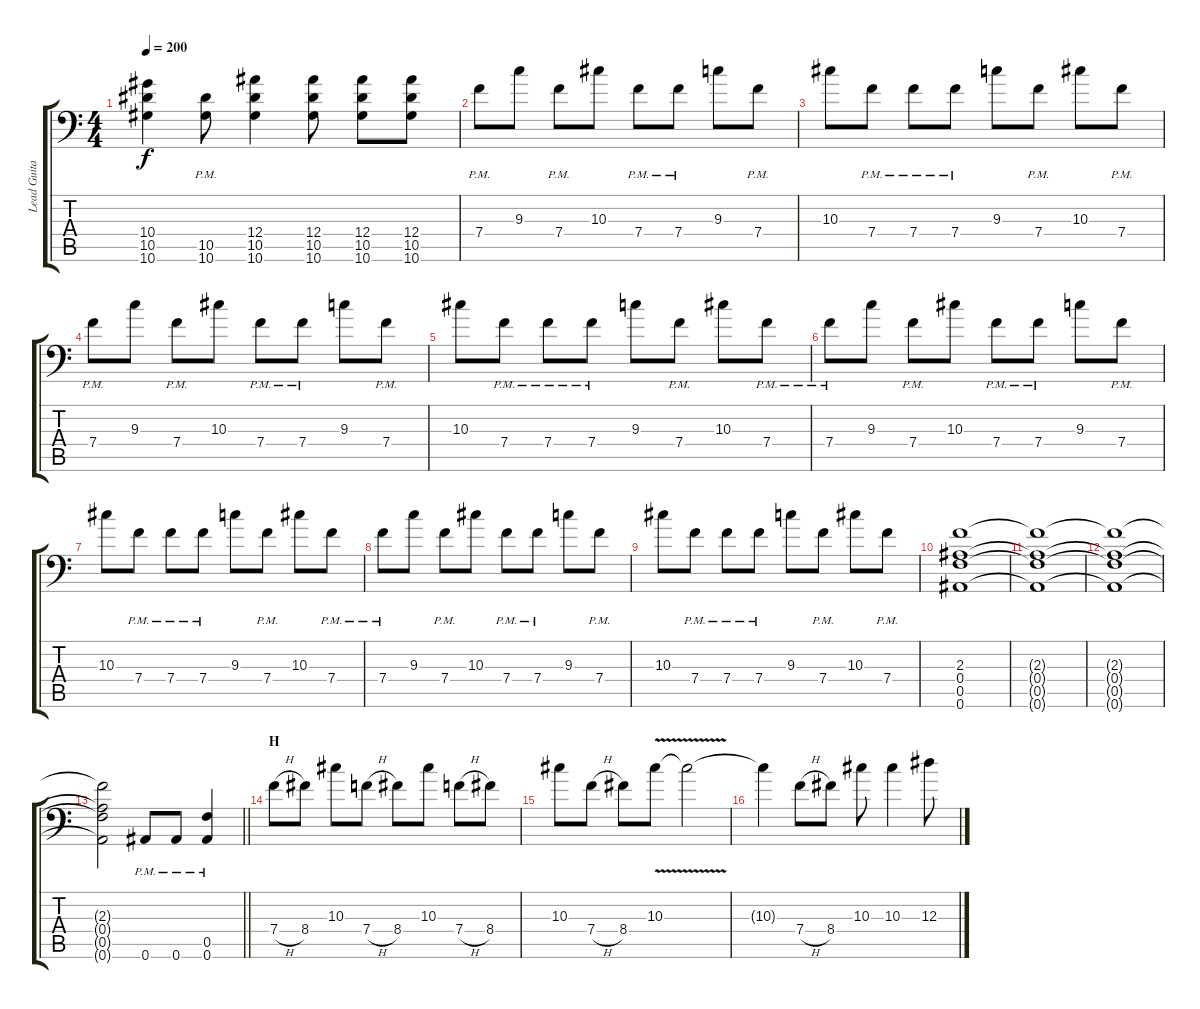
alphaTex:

\track ("Lead Guitar: Michael Bujaki" "Lead Guita") {instrument overdrivenguitar}
\staff {score tabs}
\tuning (C4 G3 Eb3 Bb2 F2 Bb1) {hide}
\ts (4 4)
\tempo 200
\clef f4
\ks c
(10.4 10.5 10.6).4{dy f} (10.5{pm} 10.6{pm}).8 (12.4 10.5 10.6).4 (12.4 10.5 10.6).8 (12.4 10.5 10.6).8 (12.4 10.5 10.6).8 |
7.4{pm}.8 9.3.8 7.4{pm}.8 10.3.8 7.4{pm}.8 7.4{pm}.8 9.3.8 7.4{pm}.8 |
10.3.8 7.4{pm}.8 7.4{pm}.8 7.4{pm}.8 9.3.8 7.4{pm}.8 10.3.8 7.4{pm}.8 |
7.4{pm}.8 9.3.8 7.4{pm}.8 10.3.8 7.4{pm}.8 7.4{pm}.8 9.3.8 7.4{pm}.8 |
10.3.8 7.4{pm}.8 7.4{pm}.8 7.4{pm}.8 9.3.8 7.4{pm}.8 10.3.8 7.4{pm}.8 |
7.4{pm}.8 9.3.8 7.4{pm}.8 10.3.8 7.4{pm}.8 7.4{pm}.8 9.3.8 7.4{pm}.8 |
10.3.8 7.4{pm}.8 7.4{pm}.8 7.4{pm}.8 9.3.8 7.4{pm}.8 10.3.8 7.4{pm}.8 |
7.4{pm}.8 9.3.8 7.4{pm}.8 10.3.8 7.4{pm}.8 7.4{pm}.8 9.3.8 7.4{pm}.8 |
10.3.8 7.4{pm}.8 7.4{pm}.8 7.4{pm}.8 9.3.8 7.4{pm}.8 10.3.8 7.4{pm}.8 |
(2.3 0.4 0.5 0.6).1 |
(2.3{t} 0.4{t} 0.5{t} 0.6{t}).1 |
(2.3{t} 0.4{t} 0.5{t} 0.6{t}).1 |
\barLineRight lightlight
(2.3{t} 0.4{t} 0.5{t} 0.6{t}).2 0.6{pm}.8 0.6{pm}.8 (0.5{pm} 0.6{pm}).4 |
\section ("" "H")
7.4{h}.8 8.4.8 10.3.8 7.4{h}.8 8.4.8 10.3.8 7.4{h}.8 8.4.8 |
10.3.8 7.4{h}.8 8.4.8 10.3{v}.8 10.3{t}.2 |
10.3{t}.4 7.4{h}.8 8.4.8 10.3.8 10.3.4 12.3.8
